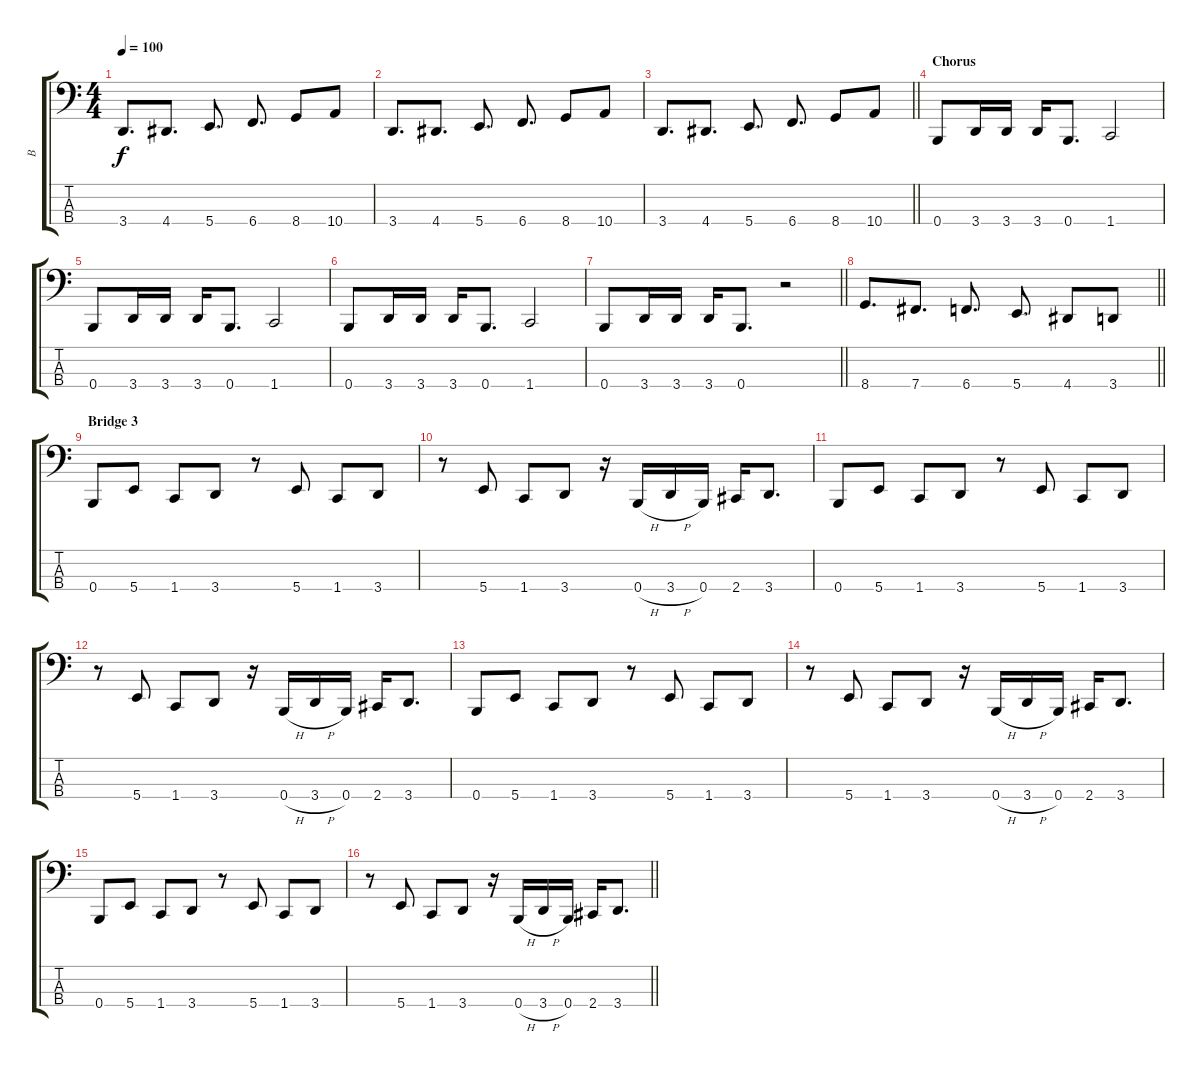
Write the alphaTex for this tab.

\track ("B" "B") {instrument electricbassfinger}
\staff {score tabs}
\tuning (F2 C2 G1 B0) {hide}
\ts (4 4)
\tempo 100
\clef f4
\ks c
3.4.8{d dy f} 4.4.8{d} 5.4.8{d} 6.4.8{d} 8.4.8 10.4.8 |
3.4.8{d} 4.4.8{d} 5.4.8{d} 6.4.8{d} 8.4.8 10.4.8 |
\barLineRight lightlight
3.4.8{d} 4.4.8{d} 5.4.8{d} 6.4.8{d} 8.4.8 10.4.8 |
\section ("" "Chorus")
0.4.8 3.4.16 3.4.16 3.4.16 0.4.8{d} 1.4.2 |
0.4.8 3.4.16 3.4.16 3.4.16 0.4.8{d} 1.4.2 |
0.4.8 3.4.16 3.4.16 3.4.16 0.4.8{d} 1.4.2 |
\barLineRight lightlight
0.4.8 3.4.16 3.4.16 3.4.16 0.4.8{d} r.2 |
\section ("" "")
\barLineRight lightlight
8.4.8{d} 7.4.8{d} 6.4.8{d} 5.4.8{d} 4.4.8 3.4.8 |
\section ("" "Bridge 3")
0.4.8 5.4.8 1.4.8 3.4.8 r.8 5.4.8 1.4.8 3.4.8 |
r.8 5.4.8 1.4.8 3.4.8 r.16 0.4{h}.16 3.4{h}.16 0.4.16 2.4.16 3.4.8{d} |
0.4.8 5.4.8 1.4.8 3.4.8 r.8 5.4.8 1.4.8 3.4.8 |
r.8 5.4.8 1.4.8 3.4.8 r.16 0.4{h}.16 3.4{h}.16 0.4.16 2.4.16 3.4.8{d} |
0.4.8 5.4.8 1.4.8 3.4.8 r.8 5.4.8 1.4.8 3.4.8 |
r.8 5.4.8 1.4.8 3.4.8 r.16 0.4{h}.16 3.4{h}.16 0.4.16 2.4.16 3.4.8{d} |
0.4.8 5.4.8 1.4.8 3.4.8 r.8 5.4.8 1.4.8 3.4.8 |
\barLineRight lightlight
r.8 5.4.8 1.4.8 3.4.8 r.16 0.4{h}.16 3.4{h}.16 0.4.16 2.4.16 3.4.8{d}
